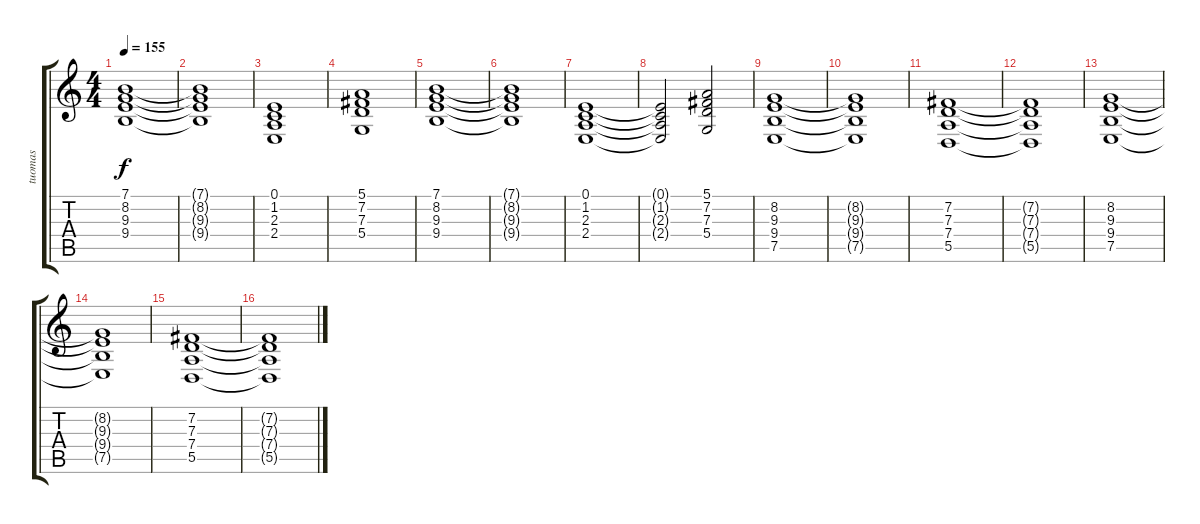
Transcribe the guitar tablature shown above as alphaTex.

\track ("tuomas" "tuomas") {instrument stringensemble1}
\staff {score tabs}
\tuning (E4 B3 G3 D3 A2 E2) {hide}
\ts (4 4)
\tempo 155
\clef g2
\ks c
(7.1 8.2 9.3 9.4).1{dy f} |
(7.1{t} 8.2{t} 9.3{t} 9.4{t}).1 |
(0.1 1.2 2.3 2.4).1 |
(5.1 7.2 7.3 5.4).1 |
(7.1 8.2 9.3 9.4).1 |
(7.1{t} 8.2{t} 9.3{t} 9.4{t}).1 |
(0.1 1.2 2.3 2.4).1 |
(0.1{t} 1.2{t} 2.3{t} 2.4{t}).2 (5.1 7.2 7.3 5.4).2 |
(8.2 9.3 9.4 7.5).1 |
(8.2{t} 9.3{t} 9.4{t} 7.5{t}).1 |
(7.2 7.3 7.4 5.5).1 |
(7.2{t} 7.3{t} 7.4{t} 5.5{t}).1 |
(8.2 9.3 9.4 7.5).1 |
(8.2{t} 9.3{t} 9.4{t} 7.5{t}).1 |
(7.2 7.3 7.4 5.5).1 |
(7.2{t} 7.3{t} 7.4{t} 5.5{t}).1
